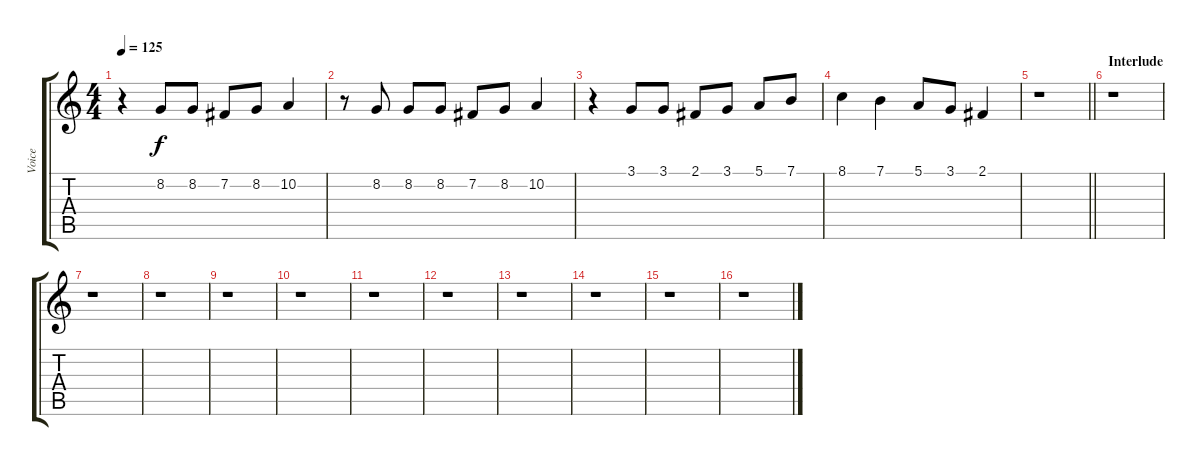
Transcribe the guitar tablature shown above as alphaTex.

\track ("Voice " "Voice ") {instrument lead6voice}
\staff {score tabs}
\tuning (E4 B3 G3 D3 A2 E2) {hide}
\ts (4 4)
\tempo 125
\clef g2
\ks c
r.4{dy f} 8.2.8 8.2.8 7.2.8 8.2.8 10.2.4 |
r.8 8.2.8 8.2.8 8.2.8 7.2.8 8.2.8 10.2.4 |
r.4 3.1.8 3.1.8 2.1.8 3.1.8 5.1.8 7.1.8 |
8.1.4 7.1.4 5.1.8 3.1.8 2.1.4 |
\barLineRight lightlight
r.1 |
\section ("" "Interlude ")
r.1 |
r.1 |
r.1 |
r.1 |
r.1 |
r.1 |
r.1 |
r.1 |
r.1 |
r.1 |
r.1
